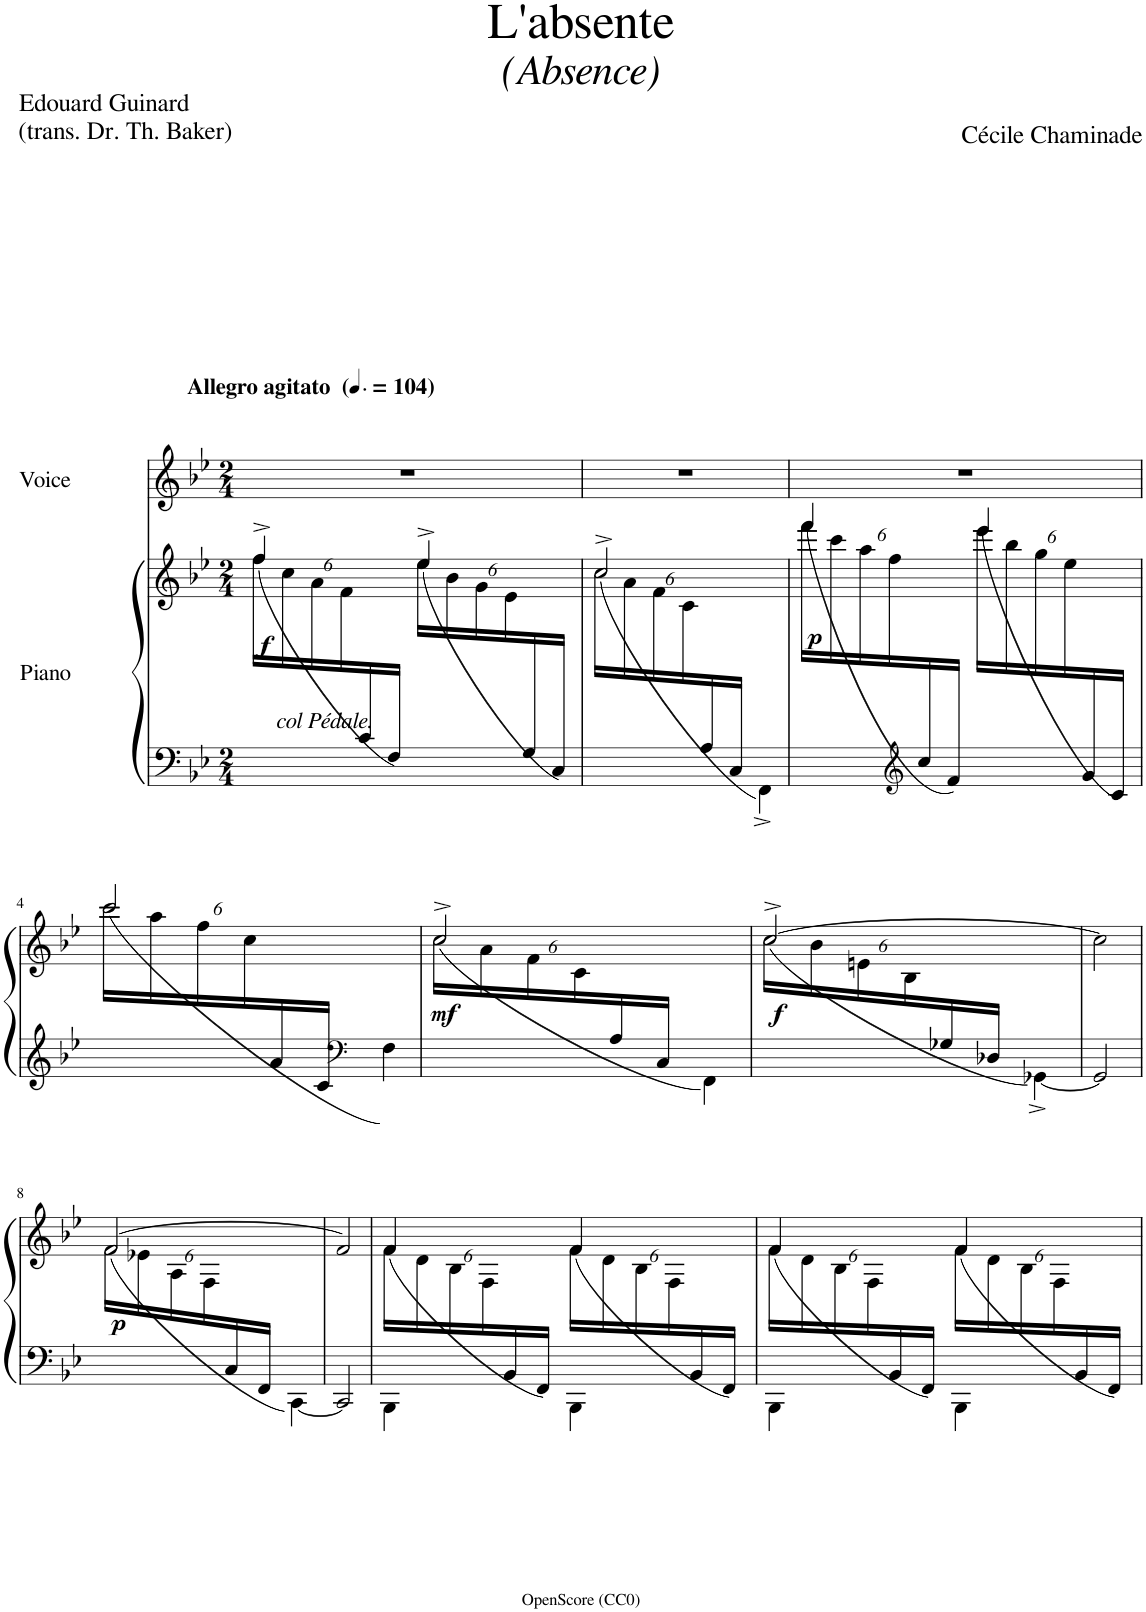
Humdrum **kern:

**kern	**kern	**dynam	**kern
*part2	*part2	*part2	*part1
*staff3	*staff2	*staff2/3	*staff1
*I"Piano	*	*	*I"Voice
*I'Pno	*	*	*
*clefF4	*clefG2	*	*clefG2
*k[b-e-]	*k[b-e-]	*	*k[b-e-]
*M2/4	*M2/4	*	*M2/4
*MM156	*MM156	*	*MM156
=1	=1	=1	=1
*^	*^	*	*
*	*	*	*Xbrackettup	*	*
!	!	!	!	!	!LO:TX:a:B:t=Allegro agitato
!	!	!LO:TX:b:i:t=col Pédale.	!	!	!
!	!	!	!	!LO:DY:b	!
6ryy	2ryy	(4ff^/	24ff\LL	f	2r
.	.	.	24cc\	.	.
.	.	.	24a\	.	.
.	.	.	24f\	.	.
24c/	.	.	12ryy	.	.
24F/JJ)	.	.	.	.	.
6ryy	.	(4ee-^/	24ee-\LL	.	.
.	.	.	24b-\	.	.
.	.	.	24g\	.	.
.	.	.	24e-\	.	.
24G/	.	.	12ryy	.	.
24C/JJ)	.	.	.	.	.
=2	=2	=2	=2	=2	=2
!	!	!	!LO:N:head=open	!	!
6ryy	2ryy	(2cc^/	24cc\LL	.	2r
.	.	.	24a\	.	.
.	.	.	24f\	.	.
.	.	.	24c\	.	.
24A/	.	.	3ryy	.	.
24C/JJ	.	.	.	.	.
4FF^<\)	.	.	.	.	.
=3	=3	=3	=3	=3	=3
!	!	!	!	!LO:DY:b	!
6ryy	4ryy	(4fff/	24fff\LL	p	2r
.	.	.	24ccc\	.	.
.	.	.	24aa\	.	.
.	.	.	24ff\	.	.
*clefG2	*	*	*	*	*
24cc/	.	.	12ryy	.	.
24f/JJ)	.	.	.	.	.
6ryy	4ryy	(4eee-/	24eee-\LL	.	.
.	.	.	24bb-\	.	.
.	.	.	24gg\	.	.
.	.	.	24ee-\	.	.
24g/	.	.	12ryy	.	.
24c/JJ)	.	.	.	.	.
!!LO:LB:g=z
=4	=4	=4	=4	=4	=4
!	!	!	!LO:N:head=open	!	!
6ryy	4ryy	(2ccc/	24ccc\LL	.	2r
.	.	.	24aa\	.	.
.	.	.	24ff\	.	.
.	.	.	24cc\	.	.
24a/	.	.	3ryy	.	.
24c/JJ	.	.	.	.	.
*clefF4	*	*	*	*	*
4F\)	4ryy	.	.	.	.
=5	=5	=5	=5	=5	=5
!	!	!	!LO:N:head=open	!LO:DY:b	!
6ryy	2ryy	(2cc^/	24cc\LL	mf	2r
.	.	.	24a\	.	.
.	.	.	24f\	.	.
.	.	.	24c\	.	.
24A/	.	.	3ryy	.	.
24C/JJ	.	.	.	.	.
4FF\)	.	.	.	.	.
=6	=6	=6	=6	=6	=6
!	!	!	!LO:N:head=open	!LO:DY:b	!
6ryy	2ryy	([2cc^/	24cc\LL	f	2r
.	.	.	24b-\	.	.
.	.	.	24en\	.	.
.	.	.	24B-\	.	.
24G-X/	.	.	3ryy	.	.
24D-X/JJ	.	.	.	.	.
[4GG-X^<\)	.	.	.	.	.
*v	*v	*	*	*	*
*	*v	*v	*	*
=7	=7	=7	=7
2GG-/]	2cc\]	.	2r
!!LO:LB:g=z
=8	=8	=8	=8
*^	*^	*	*
!	!	!	!LO:N:head=open	!LO:DY:b	!
6ryy	2ryy	([2f/	24f\LL	p	2r
.	.	.	24e-X\	.	.
.	.	.	24A\	.	.
.	.	.	24F\	.	.
24C/	.	.	3ryy	.	.
24FF/JJ	.	.	.	.	.
[4CC\)	.	.	.	.	.
*v	*v	*	*	*	*
*	*v	*v	*	*
=9	=9	=9	=9
2CC/]	2f/]	.	2r
=10	=10	=10	=10
*^	*^	*	*
6ryy	4BBB-\	(4f/	24f\LL	.	2r
.	.	.	24d\	.	.
.	.	.	24B-\	.	.
.	.	.	24F\	.	.
24BB-/	.	.	12ryy	.	.
24FF/JJ)	.	.	.	.	.
6ryy	4BBB-\	(4f/	24f\LL	.	.
.	.	.	24d\	.	.
.	.	.	24B-\	.	.
.	.	.	24F\	.	.
24BB-/	.	.	12ryy	.	.
24FF/JJ)	.	.	.	.	.
=11	=11	=11	=11	=11	=11
6ryy	4BBB-\	(4f/	24f\LL	.	2r
.	.	.	24d\	.	.
.	.	.	24B-\	.	.
.	.	.	24F\	.	.
24BB-/	.	.	12ryy	.	.
24FF/JJ)	.	.	.	.	.
6ryy	4BBB-\	(4f/	24f\LL	.	.
.	.	.	24d\	.	.
.	.	.	24B-\	.	.
.	.	.	24F\	.	.
24BB-/	.	.	12ryy	.	.
24FF/JJ)	.	.	.	.	.
*v	*v	*	*	*	*
*	*v	*v	*	*
=	=	=	=
*-	*-	*-	*-
